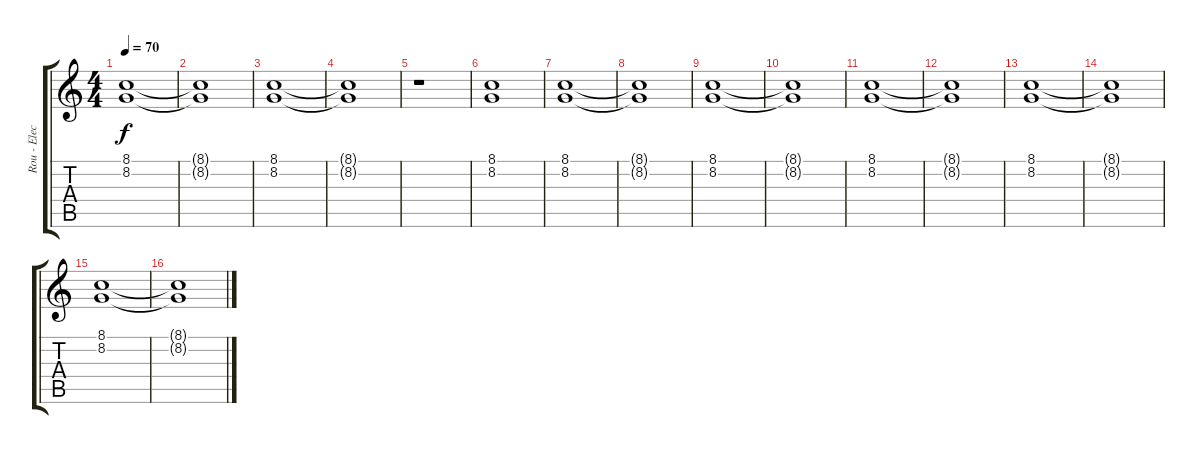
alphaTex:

\track ("Rou - Electribe" "Rou - Elec") {instrument synthstrings2}
\staff {score tabs}
\tuning (E4 B3 G3 D3 A2 E2) {hide}
\ts (4 4)
\tempo 70
\clef g2
\ks c
(8.1 8.2).1{dy f} |
(8.1{t} 8.2{t}).1 |
(8.1 8.2).1 |
(8.1{t} 8.2{t}).1 |
r.1 |
(8.1 8.2).1 |
(8.1 8.2).1 |
(8.1{t} 8.2{t}).1 |
(8.1 8.2).1 |
(8.1{t} 8.2{t}).1 |
(8.1 8.2).1 |
(8.1{t} 8.2{t}).1 |
(8.1 8.2).1{volume 12} |
(8.1{t} 8.2{t}).1 |
(8.1 8.2).1 |
(8.1{t} 8.2{t}).1
